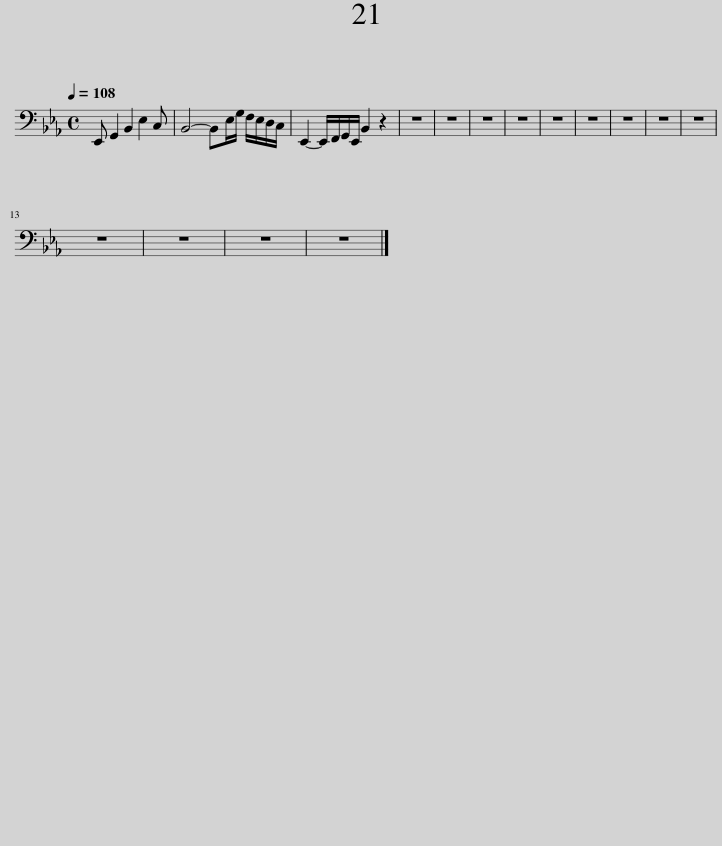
X:1
L:1/8
Q:1/4=108
M:4/4
I:linebreak $
K:Eb
V:1 bass
V:1
 E,, G,,2 B,,2 E,2 C, | B,,4- B,,E,/G,/ F,/E,/D,/C,/ | E,,2- E,,/F,,/G,,/E,,/ B,,2 z2 | z8 | z8 | %5
 z8 | z8 | z8 | z8 | z8 | %10
 z8 | z8 |$ z8 | z8 | z8 | %15
 z8 |] %16
